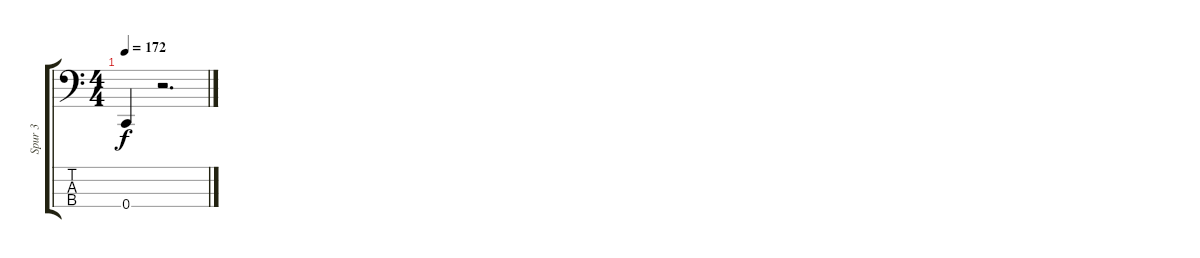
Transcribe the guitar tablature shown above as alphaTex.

\track ("Spur 3" "Spur 3") {instrument electricbasspick}
\staff {score tabs}
\tuning (Eb2 Bb1 F1 C1) {hide}
\ts (4 4)
\tempo 172
\clef f4
\ks c
0.4.4{dy f} r.2{d}
